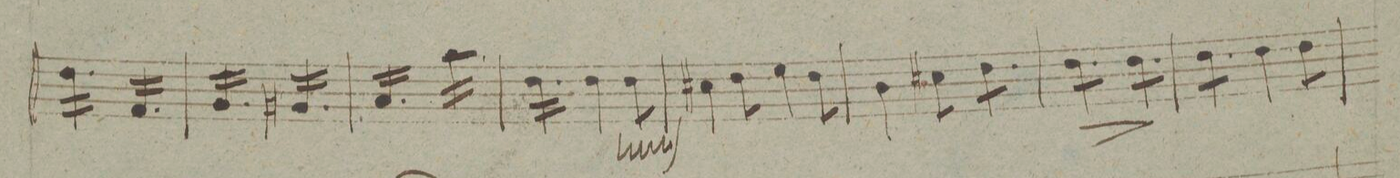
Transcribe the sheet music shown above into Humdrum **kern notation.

**kern	**dynam
*I"Viola	*
*clefC3	*
*k[f#c#g#]	*
*M6/8	*
*tremolo	*
16e\LL	.
16e\	.
16e\	.
16e\	.
16e\	.
16e\JJ	.
16G#/LL	.
16G#/	.
16G#/	.
16G#/	.
16G#/	.
16G#/JJ	.
=18	=18
16A/LL	.
16A/	.
16A/	.
16A/	.
16A/	.
16A/JJ	.
16A#X/LL	.
16A#/	.
16A#/	.
16A#/	.
16A#/	.
16A#/JJ	.
=19	=19
16B/LL	.
16B/	.
16B/	.
16B/	.
16B/	.
16B/JJ	.
16b\LL	.
16b\	.
16b\	.
16b\	.
16b\	.
16b\JJ	.
=20	=20
16e\LL	.
16e\	.
16e\	.
16e\	.
16e\	.
16e\JJ	.
*Xtremolo	*
4e\	.
8e\	.
=21	=21
4d#X\	.
8e\	.
4f#\	.
8e\	.
=22	=22
4c#\	.
8d#X\	.
*tremolo	*
8e\L	.
8e\	.
8e\J	.
=23	=23
8e\L	>
8e\	.
8e\J	]]
8e\L	.
8e\	.
8e\J	.
=24	=24
8e\L	.
8e\	.
8e\J	.
*Xtremolo	*
4e\	.
8e\	.
=25	=25
*-	*-
